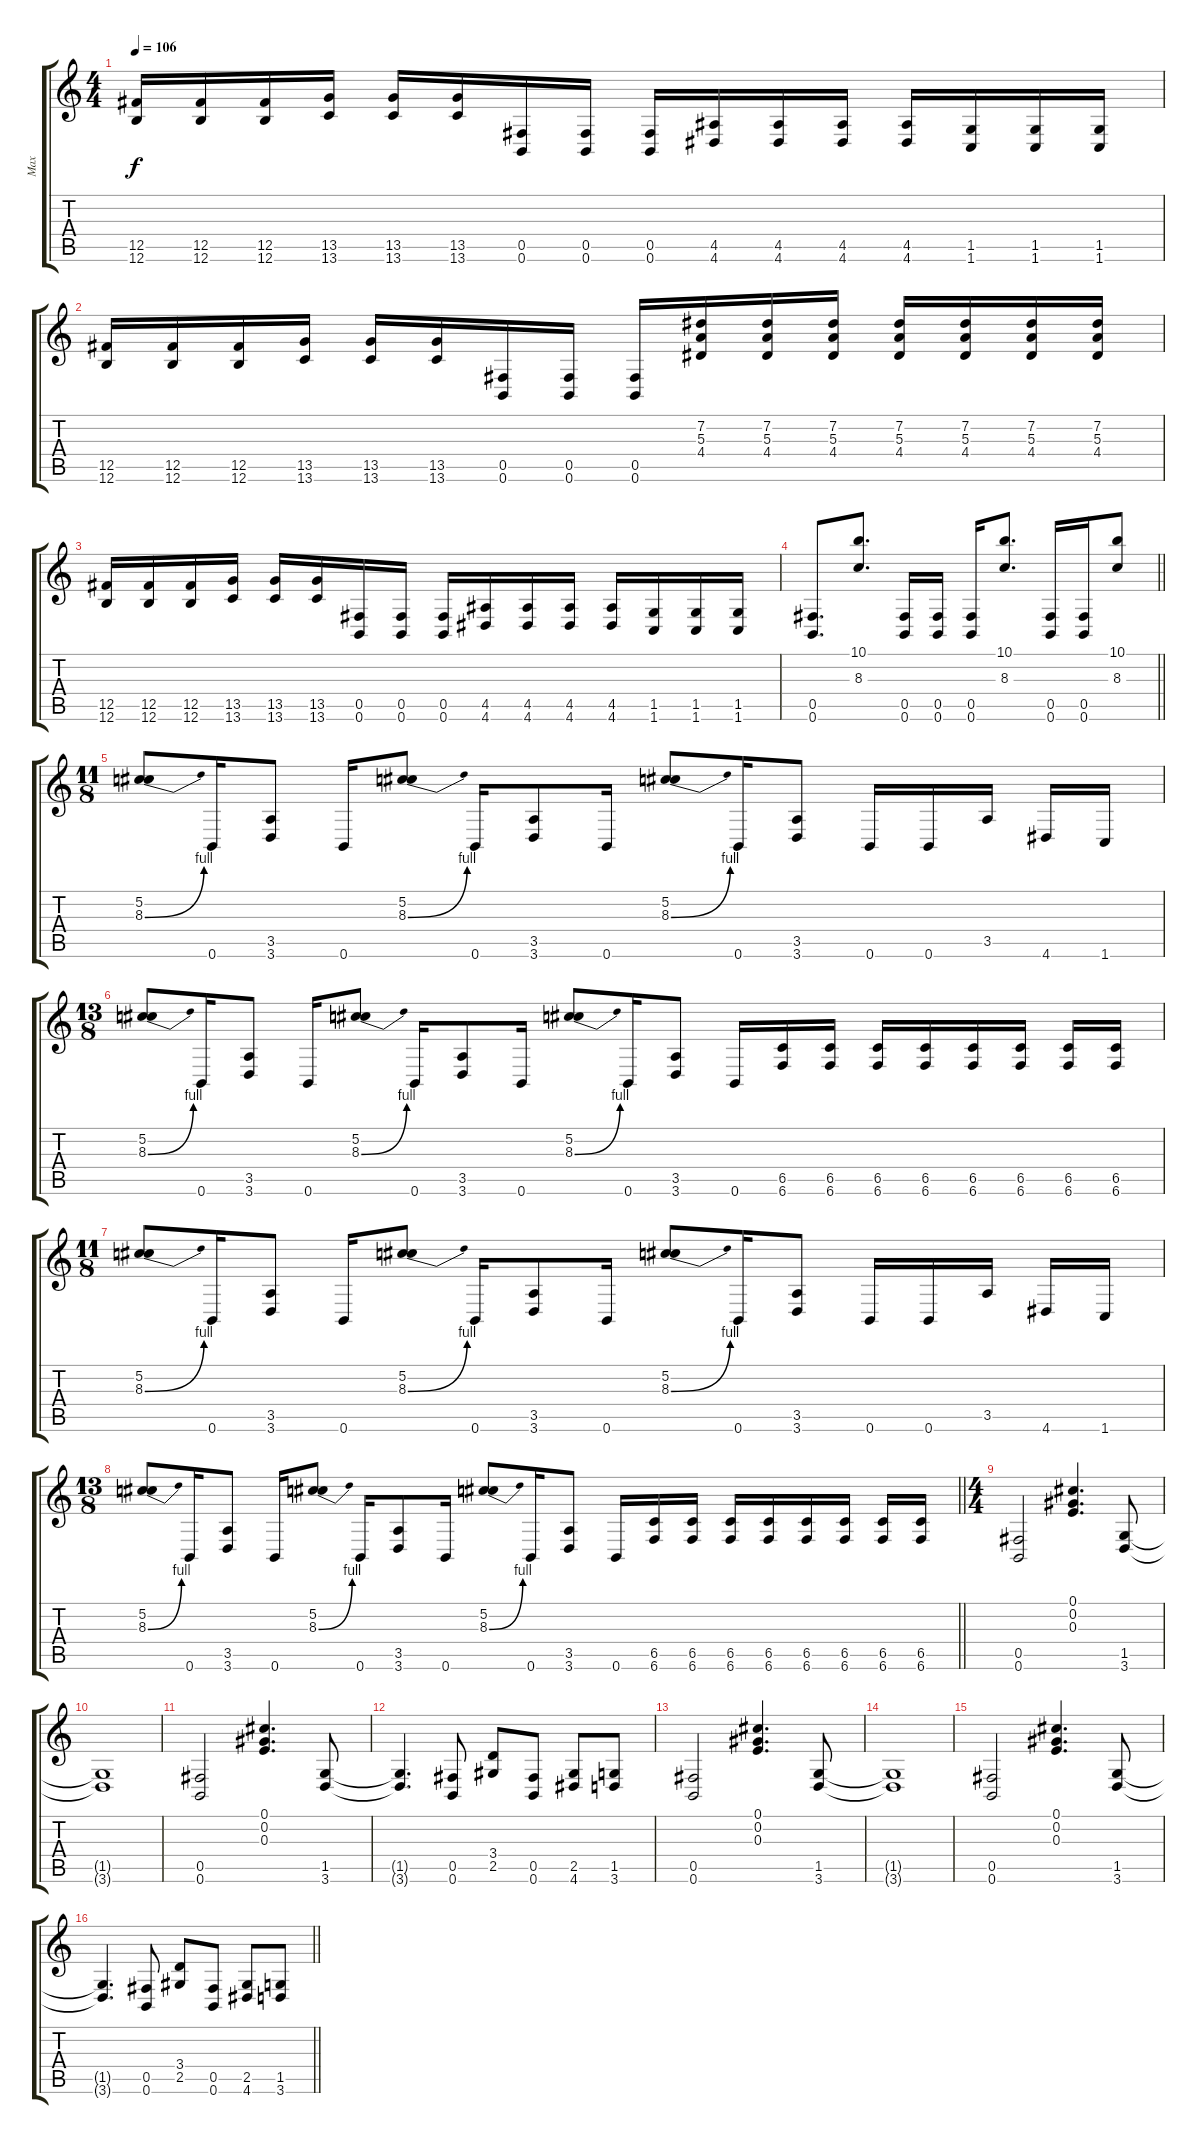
\track ("Max" "Max") {instrument distortionguitar}
\staff {score tabs}
\tuning (Db4 Ab3 E3 B2 Gb2 B1) {hide}
\ts (4 4)
\tempo 106
\clef g2
\ks c
(12.5 12.6).16{dy f} (12.5 12.6).16 (12.5 12.6).16 (13.5 13.6).16 (13.5 13.6).16 (13.5 13.6).16 (0.5 0.6).16 (0.5 0.6).16 (0.5 0.6).16 (4.5 4.6).16 (4.5 4.6).16 (4.5 4.6).16 (4.5 4.6).16 (1.5 1.6).16 (1.5 1.6).16 (1.5 1.6).16 |
(12.5 12.6).16 (12.5 12.6).16 (12.5 12.6).16 (13.5 13.6).16 (13.5 13.6).16 (13.5 13.6).16 (0.5 0.6).16 (0.5 0.6).16 (0.5 0.6).16 (7.2 5.3 4.4).16 (7.2 5.3 4.4).16 (7.2 5.3 4.4).16 (7.2 5.3 4.4).16 (7.2 5.3 4.4).16 (7.2 5.3 4.4).16 (7.2 5.3 4.4).16 |
(12.5 12.6).16 (12.5 12.6).16 (12.5 12.6).16 (13.5 13.6).16 (13.5 13.6).16 (13.5 13.6).16 (0.5 0.6).16 (0.5 0.6).16 (0.5 0.6).16 (4.5 4.6).16 (4.5 4.6).16 (4.5 4.6).16 (4.5 4.6).16 (1.5 1.6).16 (1.5 1.6).16 (1.5 1.6).16 |
\barLineRight lightlight
(0.5 0.6).8{d} (10.1 8.3).8{d} (0.5 0.6).16 (0.5 0.6).16 (0.5 0.6).16 (10.1 8.3).8{d} (0.5 0.6).16 (0.5 0.6).16 (10.1 8.3).8 |
\ts (11 8)
(5.2 8.3{be (bend 0 0 60 4)}).8 0.6.16 (3.5 3.6).8 0.6.16 (5.2 8.3{be (bend 0 0 60 4)}).8 0.6.16 (3.5 3.6).8 0.6.16 (5.2 8.3{be (bend 0 0 60 4)}).8 0.6.16 (3.5 3.6).8 0.6.16 0.6.16 3.5.16 4.6.16 1.6.16 |
\ts (13 8)
(5.2 8.3{be (bend 0 0 60 4)}).8 0.6.16 (3.5 3.6).8 0.6.16 (5.2 8.3{be (bend 0 0 60 4)}).8 0.6.16 (3.5 3.6).8 0.6.16 (5.2 8.3{be (bend 0 0 60 4)}).8 0.6.16 (3.5 3.6).8 0.6.16 (6.5 6.6).16 (6.5 6.6).16 (6.5 6.6).16 (6.5 6.6).16 (6.5 6.6).16 (6.5 6.6).16 (6.5 6.6).16 (6.5 6.6).16 |
\ts (11 8)
(5.2 8.3{be (bend 0 0 60 4)}).8 0.6.16 (3.5 3.6).8 0.6.16 (5.2 8.3{be (bend 0 0 60 4)}).8 0.6.16 (3.5 3.6).8 0.6.16 (5.2 8.3{be (bend 0 0 60 4)}).8 0.6.16 (3.5 3.6).8 0.6.16 0.6.16 3.5.16 4.6.16 1.6.16 |
\ts (13 8)
\barLineRight lightlight
(5.2 8.3{be (bend 0 0 60 4)}).8 0.6.16 (3.5 3.6).8 0.6.16 (5.2 8.3{be (bend 0 0 60 4)}).8 0.6.16 (3.5 3.6).8 0.6.16 (5.2 8.3{be (bend 0 0 60 4)}).8 0.6.16 (3.5 3.6).8 0.6.16 (6.5 6.6).16 (6.5 6.6).16 (6.5 6.6).16 (6.5 6.6).16 (6.5 6.6).16 (6.5 6.6).16 (6.5 6.6).16 (6.5 6.6).16 |
\ts (4 4)
(0.5 0.6).2 (0.1 0.2 0.3).4{d} (1.5 3.6).8 |
(1.5{t} 3.6{t}).1 |
(0.5 0.6).2 (0.1 0.2 0.3).4{d} (1.5 3.6).8 |
(1.5{t} 3.6{t}).4{d} (0.5 0.6).8 (3.4 2.5).8 (0.5 0.6).8 (2.5 4.6).8 (1.5 3.6).8 |
(0.5 0.6).2 (0.1 0.2 0.3).4{d} (1.5 3.6).8 |
(1.5{t} 3.6{t}).1 |
(0.5 0.6).2 (0.1 0.2 0.3).4{d} (1.5 3.6).8 |
\barLineRight lightlight
(1.5{t} 3.6{t}).4{d} (0.5 0.6).8 (3.4 2.5).8 (0.5 0.6).8 (2.5 4.6).8 (1.5 3.6).8
